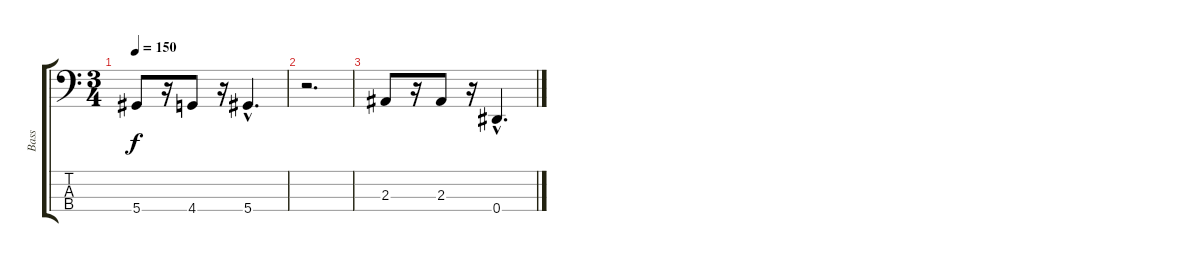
\track ("Bass" "Bass") {instrument electricbassfinger}
\staff {score tabs}
\tuning (Gb2 Db2 Ab1 Eb1) {hide}
\ts (3 4)
\tempo 150
\clef f4
\ks c
5.4.8{dy f} r.16 4.4.8 r.16 5.4{hac}.4{d} |
r.2{d} |
2.3.8 r.16 2.3.8 r.16 0.4{hac}.4{d}
